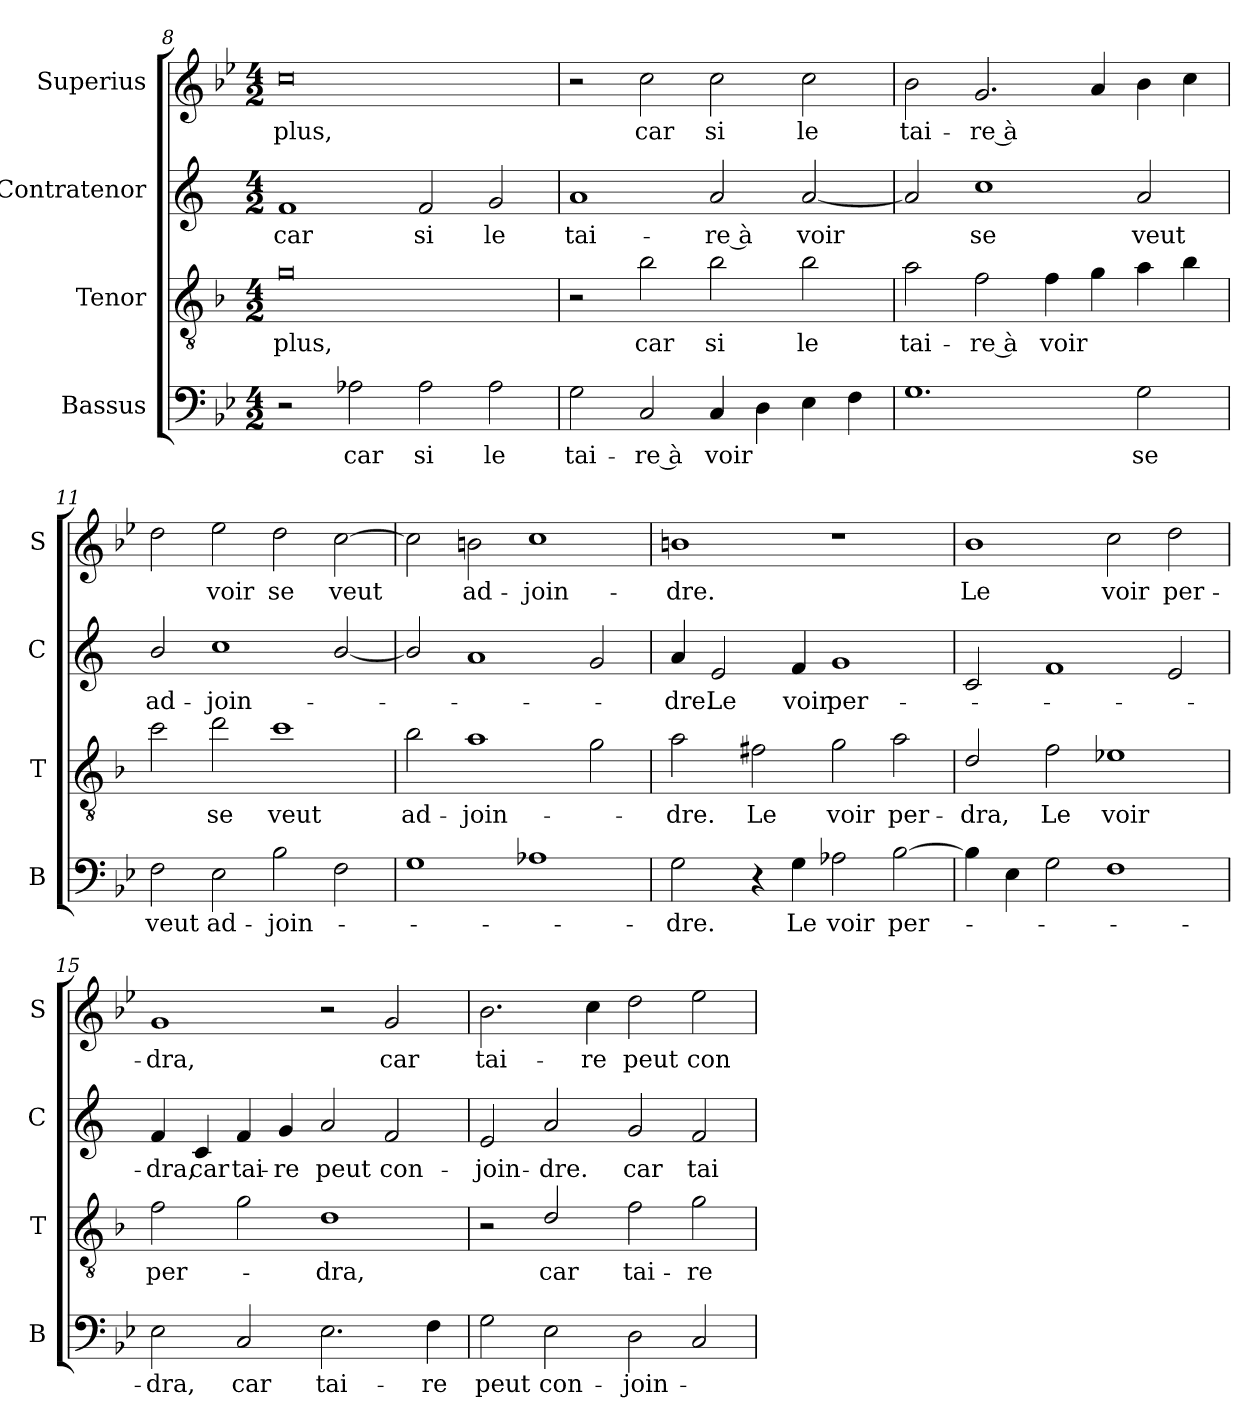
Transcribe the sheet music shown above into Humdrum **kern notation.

**kern	**text	**kern	**text	**kern	**text	**kern	**text
*part4	*part4	*part3	*part3	*part2	*part2	*part1	*part1
*staff4	*staff4	*staff3	*staff3	*staff2	*staff2	*staff1	*staff1
*I"Bassus	*	*I"Tenor	*	*I"Contratenor	*	*I"Superius	*
*I'B	*	*I'T	*	*I'C	*	*I'S	*
*clefF4	*	*clefGv2	*	*clefG2	*	*clefG2	*
*	*	*ITrd4c7	*	*ITrd1c2	*	*	*
*k[b-e-]	*	*k[b-e-]	*	*k[b-e-]	*	*k[b-e-]	*
*B-:	*	*B-:	*	*B-:	*	*B-:	*
*M4/2	*	*M4/2	*	*M4/2	*	*M4/2	*
=8	=8	=8	=8	=8	=8	=8	=8
!	!	!	!LO:LY:b	!	!LO:LY:b	!	!LO:LY:b
2r	.	0c	plus,	1e-	car	0cc	plus,
!	!LO:LY:b	!	!	!	!	!	!
2A-X\	car	.	.	.	.	.	.
!	!LO:LY:b	!	!	!	!LO:LY:b	!	!
2A-\	si	.	.	2e-/	si	.	.
!	!LO:LY:b	!	!	!	!LO:LY:b	!	!
2A-\	le	.	.	2f/	le	.	.
=9	=9	=9	=9	=9	=9	=9	=9
!	!LO:LY:b	!	!	!	!LO:LY:b	!	!
2G\	tai-	2r	.	1g	tai-	2r	.
!	!LO:LY:b	!	!LO:LY:b	!	!	!	!LO:LY:b
2C/	-re à	2e-\	car	.	.	2cc\	car
!	!LO:LY:b	!	!LO:LY:b	!	!LO:LY:b	!	!LO:LY:b
4C/	voir	2e-\	si	2g/	-re à	2cc\	si
4D\	.	.	.	.	.	.	.
!	!	!	!LO:LY:b	!	!LO:LY:b	!	!LO:LY:b
4E-\	.	2e-\	le	[2g/	voir	2cc\	le
4F\	.	.	.	.	.	.	.
!!LO:LB:g=z
=10	=10	=10	=10	=10	=10	=10	=10
!	!	!	!LO:LY:b	!	!	!	!LO:LY:b
1.G	.	2d\	tai-	2g/]	.	2b-\	tai-
!	!	!	!LO:LY:b	!	!LO:LY:b	!	!LO:LY:b
.	.	2B-\	-re à	1b-	se	2.g/	-re à
!	!	!	!LO:LY:b	!	!	!	!
.	.	4B-\	voir	.	.	.	.
.	.	4c\	.	.	.	4a/	.
!	!LO:LY:b	!	!	!	!LO:LY:b	!	!
2G\	se	4d\	.	2g/	veut	4b-\	.
.	.	4e-\	.	.	.	4cc\	.
=11	=11	=11	=11	=11	=11	=11	=11
!	!LO:LY:b	!	!	!	!LO:LY:b	!	!
2F\	veut	2f\	.	2a/	ad-	2dd\	.
!	!LO:LY:b	!	!LO:LY:b	!	!LO:LY:b	!	!LO:LY:b
2E-\	ad-	2g\	se	1b-	-join-	2ee-\	voir
!	!LO:LY:b	!	!LO:LY:b	!	!	!	!LO:LY:b
2B-\	-join-	1f	veut	.	.	2dd\	se
!	!	!	!	!	!	!	!LO:LY:b
2F\	.	.	.	[2a/	.	[2cc\	veut
=12	=12	=12	=12	=12	=12	=12	=12
!	!	!	!LO:LY:b	!	!	!	!
1G	.	2e-\	ad-	2a/]	.	2cc\]	.
!	!	!	!LO:LY:b	!	!	!	!LO:LY:b
.	.	1d	-join-	1g	.	2bn\	ad-
!	!	!	!	!	!	!	!LO:LY:b
1A-X	.	.	.	.	.	1cc	-join-
.	.	2c\	.	2f/	.	.	.
=13	=13	=13	=13	=13	=13	=13	=13
!	!LO:LY:b	!	!LO:LY:b	!	!LO:LY:b	!	!LO:LY:b
2G\	-dre.	2d\	-dre.	4g/	-dre.	1bn	-dre.
!	!	!	!	!	!LO:LY:b	!	!
.	.	.	.	2d/	Le	.	.
!	!	!	!LO:LY:b	!	!	!	!
4r	.	2Bn\	Le	.	.	.	.
!	!LO:LY:b	!	!	!	!LO:LY:b	!	!
4G\	Le	.	.	4e-/	voir	.	.
!	!LO:LY:b	!	!LO:LY:b	!	!LO:LY:b	!	!
2A-X\	voir	2c\	voir	1f	per-	1r	.
!	!LO:LY:b	!	!LO:LY:b	!	!	!	!
[2B-\	per-	2d\	per-	.	.	.	.
=14	=14	=14	=14	=14	=14	=14	=14
!	!	!	!LO:LY:b	!	!	!	!LO:LY:b
4B-\]	.	2G/	-dra,	2B-/	.	1b-	Le
4E-\	.	.	.	.	.	.	.
!	!	!	!LO:LY:b	!	!	!	!
2G\	.	2B-\	Le	1e-	.	.	.
!	!	!	!LO:LY:b	!	!	!	!LO:LY:b
1F	.	1A-X	voir	.	.	2cc\	voir
!	!	!	!	!	!	!	!LO:LY:b
.	.	.	.	2d/	.	2dd\	per-
!!LO:PB:g=z
=15	=15	=15	=15	=15	=15	=15	=15
!	!LO:LY:b	!	!LO:LY:b	!	!LO:LY:b	!	!LO:LY:b
2E-\	-dra,	2B-\	per-	4e-/	-dra,	1g	-dra,
!	!	!	!	!	!LO:LY:b	!	!
.	.	.	.	4B-/	car	.	.
!	!LO:LY:b	!	!	!	!LO:LY:b	!	!
2C/	car	2c\	.	4e-/	tai-	.	.
!	!	!	!	!	!LO:LY:b	!	!
.	.	.	.	4f/	-re	.	.
!	!LO:LY:b	!	!LO:LY:b	!	!LO:LY:b	!	!
2.E-\	tai-	1G	-dra,	2g/	peut	2r	.
!	!	!	!	!	!LO:LY:b	!	!LO:LY:b
.	.	.	.	2e-/	con-	2g/	car
!	!LO:LY:b	!	!	!	!	!	!
4F\	-re	.	.	.	.	.	.
=16	=16	=16	=16	=16	=16	=16	=16
!	!LO:LY:b	!	!	!	!LO:LY:b	!	!LO:LY:b
2G\	peut	2r	.	2d/	-join-	2.b-\	tai-
!	!LO:LY:b	!	!LO:LY:b	!	!LO:LY:b	!	!
2E-\	con-	2G/	car	2g/	-dre.	.	.
!	!	!	!	!	!	!	!LO:LY:b
.	.	.	.	.	.	4cc\	-re
!	!LO:LY:b	!	!LO:LY:b	!	!LO:LY:b	!	!LO:LY:b
2D\	-join-	2B-\	tai-	2f/	car	2dd\	peut
!	!	!	!LO:LY:b	!	!LO:LY:b	!	!LO:LY:b
2C/	.	2c\	-re	2e-/	tai-	2ee-\	con-
=	=	=	=	=	=	=	=
*-	*-	*-	*-	*-	*-	*-	*-
